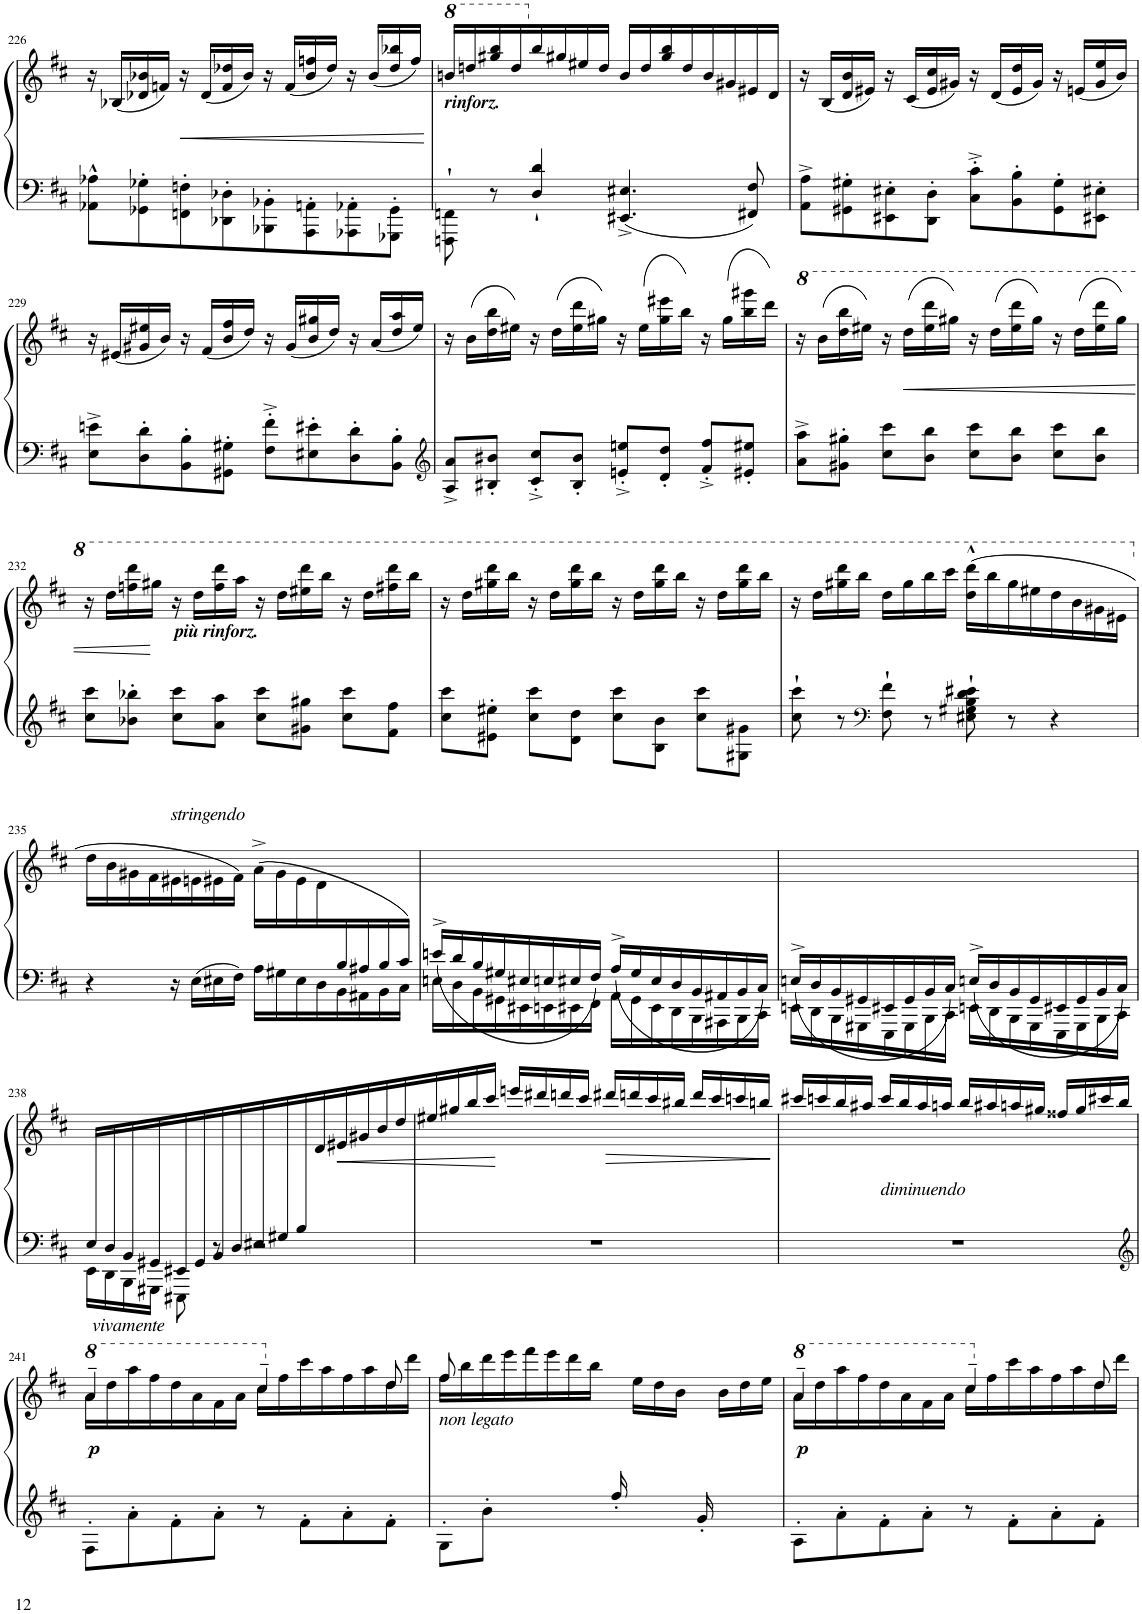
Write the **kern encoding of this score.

**kern	**kern	**dynam
*part1	*part1	*part1
*staff2	*staff1	*staff1/2
*I"Piano	*	*
*I'Pno.	*	*
!!LO:PB:g=z
*clefF4	*clefG2	*
*k[f#c#]	*k[f#c#]	*
*M4/4	*M4/4	*
*met(c)	*met(c)	*
=226	=226	=226
8AA-X\^^ 8A-X\^^L	16r	.
.	(16B-X/LL	.
8GG-X\' 8G-X\'	16d-X/ 16b-X/	.
.	16fn/JJ)	.
!	!	!LO:HP:b
8FFn\' 8Fn\'	16r	<
.	(16d-/LL	.
8DD-X\' 8D-X\'	16f/ 16dd-X/	.
.	16b-/JJ)	.
8BBB-X\' 8BB-X\'	16r	.
.	(16f/LL	.
8AAA\' 8AAn\'	16b-/ 16ffn/	.
.	16dd-/JJ)	.
8AAA-X\' 8AA-X\'	16r	.
.	(16b-/LL	.
8GGG-X\' 8GG-\'J	16dd-/ 16bb-X/	.
.	16ff/JJ)	.
.	.	[
=227	=227	=227
*	*8va	*
!	!LO:TX:b:Bi:t=rinforz.	!
8FFFn\` 8FFn\`	16bbn/LL	.
.	16dddn/	.
8r	16ggg#X/ 16bbb/	.
.	16ddd/	.
*	*X8va	*
4D/` 4d/`	16bb/	.
.	16gg#X/	.
.	16ee#X/	.
.	16dd/JJ	.
4.EE#X/^ 4.E#X/^	16b/LL	.
.	16dd/	.
.	16gg#/ 16bb/	.
.	16dd/	.
.	16b/	.
.	16g#X/	.
8FF#X/ 8F#/	16e#X/	.
.	16d/JJ	.
=228	=228	=228
8AA\^ 8A\^L	16r	.
.	(16B/LL	.
8GG#X\' 8G#X\'	16d/ 16b/	.
.	16e#X/JJ)	.
8EE#X\' 8E#X\'	16r	.
.	(16c#/LL	.
8DD\' 8D\'J	16e#/ 16cc#/	.
.	16g#X/JJ)	.
8C#\'^ 8c#\'^L	16r	.
.	(16d/LL	.
8BB\' 8B\'	16e#/ 16dd/	.
.	16g#/JJ)	.
8GG#\' 8G#\'	16r	.
.	(16en/LL	.
8EE#X\' 8E#X\'J	16g#/ 16ee/	.
.	16b/JJ)	.
!!LO:LB:g=z
=229	=229	=229
8E\^ 8en\^L	16r	.
.	(16e#X/LL	.
8D\' 8d\'	16g#X/ 16ee#X/	.
.	16b/JJ)	.
8BB\' 8B\'	16r	.
.	(16f#/LL	.
8GG#X\' 8G#X\'J	16b/ 16ff#/	.
.	16dd/JJ)	.
8F#\'^ 8f#\'^L	16r	.
.	(16g#/LL	.
8E#X\' 8e#X\'	16b/ 16gg#X/	.
.	16dd/JJ)	.
8D\' 8d\'	16r	.
.	(16a/LL	.
8BB\' 8B\'J	16dd/ 16aa/	.
.	16ee#/JJ)	.
=230	=230	=230
*clefG2	*	*
8A/^ 8a/^L	16r	.
.	(16b\LL	.
8B#X/' 8b#X/'J	16dd\ 16bb\	.
.	16ee#X\JJ)	.
8c#/'^ 8cc#/'^L	16r	.
.	(16dd\LL	.
8B#/' 8b#/'J	16ee#\ 16ddd\	.
.	16gg#X\JJ)	.
8en/'^ 8een/'^L	16r	.
.	(16ee#\LL	.
8d/' 8dd/'J	16gg#\ 16eee#X\	.
.	16bb\JJ)	.
8f#/'^ 8ff#/'^L	16r	.
.	(16gg#\LL	.
8e#X/' 8ee#X/'J	16bb\ 16ggg#X\	.
.	16ddd\JJ)	.
=231	=231	=231
*	*8va	*
8a\^ 8aa\^L	16r	.
.	(16bb\LL	.
8g#X\' 8gg#X\'J	16ddd\ 16bbb\	.
.	16eee#X\JJ)	.
8cc#\ 8ccc#\L	16r	.
!	!	!LO:HP:b
.	(16ddd\LL	<
8b\ 8bb\J	16eee#\ 16dddd\	.
.	16ggg#X\JJ)	.
8cc#\ 8ccc#\L	16r	.
.	(16ddd\LL	.
8b\ 8bb\J	16eee#\ 16dddd\	.
.	16ggg#\JJ)	.
8cc#\ 8ccc#\L	16r	.
.	(16ddd\LL	.
8b\ 8bb\J	16eee#\ 16dddd\	.
.	16ggg#\JJ)	.
!!LO:LB:g=z
=232	=232	=232
8cc#\ 8ccc#\L	16r	.
.	16ddd\LL	.
8b-X\' 8bb-X\'J	16fffn\ 16dddd\	.
.	16ggg#X\JJ	.
!	!LO:TX:b:Bi:t=più rinforz.	!
8cc#\ 8ccc#\L	16r	[
.	16ddd\LL	.
8a\ 8aa\J	16fff\ 16dddd\	.
.	16aaa\JJ	.
8cc#\ 8ccc#\L	16r	.
.	16ddd\LL	.
8g#X\ 8gg#X\J	16eee#X\ 16dddd\	.
.	16bbb\JJ	.
8cc#\ 8ccc#\L	16r	.
.	16ddd\LL	.
8f#\ 8ff#\J	16fff#X\ 16dddd\	.
.	16bbb\JJ	.
=233	=233	=233
8cc#\ 8ccc#\L	16r	.
.	16ddd\LL	.
8e#X\' 8ee#X\'J	16ggg#X\ 16dddd\	.
.	16bbb\JJ	.
8cc#\ 8ccc#\L	16r	.
.	16ddd\LL	.
8d\ 8dd\J	16ggg#\ 16dddd\	.
.	16bbb\JJ	.
8cc#\ 8ccc#\L	16r	.
.	16ddd\LL	.
8B\ 8b\J	16ggg#\ 16dddd\	.
.	16bbb\JJ	.
8cc#\ 8ccc#\L	16r	.
.	16ddd\LL	.
8G#X\ 8g#X\J	16ggg#\ 16dddd\	.
.	16bbb\JJ	.
=234	=234	=234
8cc#\` 8ccc#\`	16r	.
.	16ddd\LL	.
8r	16ggg#X\ 16dddd\	.
.	16bbb\JJ	.
*clefF4	*	*
8F#\` 8f#\`	16ddd\LL	.
.	16ggg#\	.
8r	16bbb\	.
.	16cccc#\JJ	.
8E#X\~`^^ 8G#X\~`^^ 8B\~`^^ 8d\~`^^ 8e#X\~`^^	(16ddd\^^ 16dddd\^^LL	.
.	16bbb\	.
8r	16ggg#\	.
.	16eee#X\	.
4r	16ddd\	.
.	16bb\	.
.	16gg#X\	.
.	16ee#X\JJ	.
!!LO:LB:g=z
=235	=235	=235
*^	*	*
*	*	*X8va	*
2.ryy	4r	16dd\LL	.
.	.	16b\	.
.	.	16g#X\	.
.	.	16f#\	.
!	!	!LO:TX:a:i:t=stringendo	!
.	16r	16e#X\	.
.	16E\LL	16en\	.
.	16E#X\	16e#X\	.
.	16F#\JJ	16f#\JJ)	.
.	16A\LL	(16a^\LL	.
.	16G#X\	16g#\	.
.	16E#\	16e#\	.
.	16D\	16d\	.
16B/	16BB\	4ryy	.
16A#X/	16AA#X\	.	.
16B/	16BB\	.	.
16c#/JJ)	16C#\JJ	.	.
=236	=236	=236	=236
16en^>/LL	16En\LL	1ryy	.
16d/	16D\	.	.
16B/	16BB\	.	.
16G#X/	16GG#X\	.	.
16E#X/	16EE#X\	.	.
16En/	16EEn\	.	.
16E#X/	16EE#X\	.	.
16F#/JJ	16FF#\JJ	.	.
16A^>/LL	16AA\LL	.	.
16G#/	16GG#\	.	.
16E#/	16EE#\	.	.
16D/	16DD\	.	.
16BB/	16BBB\	.	.
16AA#X/	16AAA#X\	.	.
16BB/	16BBB\	.	.
16C#/JJ	16CC#\JJ	.	.
=237	=237	=237	=237
16En^>/LL	16EEn\LL	1ryy	.
16D/	16DD\	.	.
16BB/	16BBB\	.	.
16GG#X/	16GGG#X\	.	.
16EE#X/	16EEE\	.	.
16GG#/	16GGG#\	.	.
16BB/	16BBB\	.	.
16C#/JJ	16CC#\JJ	.	.
16En^>/LL	16EEn\LL	.	.
16D/	16DD\	.	.
16BB/	16BBB\	.	.
16GG#/	16GGG#\	.	.
16EE#X/	16EEE\	.	.
16GG#/	16GGG#\	.	.
16BB/	16BBB\	.	.
16C#/JJ	16CC#\JJ	.	.
!!LO:LB:g=z
=238	=238	=238	=238
16E/LL	16EE\LL	8.ryy	.
16D/	16DD\	.	.
16BB/	16BBB\	.	.
16GG#X/	16GGG#X\JJ	.	.
16EE#X/	8EEE#X\	.	.
16GG#/	.	.	.
16BB/	8r	.	.
16D/	.	.	.
16E#X/	2r	.	.
16G#X/	.	.	.
16B/	.	.	.
4ryy	.	16d/	.
!	!	!	!LO:HP:b
.	.	16e#X/	<
.	.	16g#X/	.
.	.	16b/	.
16ryy	.	16dd/	.
*v	*v	*	*
=239	=239	=239
1r	16ee#X/	.
.	16gg#X/	.
.	16bb/	.
.	16ccc#/JJ	.
.	16eeen/LL	[
.	16ddd#X/	.
.	16dddn/	.
.	16ccc#/JJ	.
!	!	!LO:HP:b
.	16ddd#X/LL	>
.	16dddn/	.
.	16ccc#/	.
.	16bb#X/JJ	.
.	16ddd/LL	.
.	16ccc#/	.
.	16cccn/	.
.	16bbn/JJ	.
.	.	]
=240	=240	=240
1r	16ccc#X/LL	.
.	16cccn/	.
.	16bb/	.
.	16aa#X/JJ	.
!	!LO:TX:b:i:t=diminuendo	!
.	16ccc/LL	.
.	16bb/	.
.	16aa#/	.
.	16aan/JJ	.
.	16bb/LL	.
.	16aa#X/	.
.	16aan/	.
.	16gg#X/JJ	.
.	16ff##X/LL	.
.	16gg#/	.
.	16ccc#X/	.
.	16bb/JJ	.
!!LO:LB:g=z
=241	=241	=241
*clefG2	*	*
*	*8va	*
*	*^	*
!	!LO:TX:a:i:t=vivamente	!	!
!	!	!	!LO:DY:b
8F#'\L	16aa\LL	4aa~>/	p
.	16ddd\	.	.
8a'\	16aaa\	.	.
.	16fff#\	.	.
8f#'\	16ddd\	4ryy	.
.	16aa\	.	.
8a'\J	16ff#\	.	.
.	16aa\JJ	.	.
*	*X8va	*	*
8r	16cc#\LL	4cc#~>/	.
.	16ff#\	.	.
8f#'\L	16ccc#\	.	.
.	16aa\	.	.
8a'\	16ff#\	8ryy	.
.	16aa\	.	.
8f#'\J	16dd\	8dd/	.
.	16ddd\JJ	.	.
=242	=242	=242	=242
*^	*	*	*
!	!	!LO:TX:b:i:t=non legato	!	!
2ryy	8G'\L	16ff#\LL	8ff#/	.
.	.	16bb\	.	.
.	8b'\J	16ddd\	2..ryy	.
.	.	16eee\	.	.
.	2.ryy	16fff#\	.	.
.	.	16eee\	.	.
.	.	16ddd\	.	.
.	.	16bb\JJ	.	.
16ff#'</	.	16ryy	.	.
8.ryy	.	16ee\LL	.	.
.	.	16dd\	.	.
.	.	16b\JJ	.	.
16g'</	.	16ryy	.	.
8.ryy	.	16b\LL	.	.
.	.	16dd\	.	.
.	.	16ee\JJ	.	.
*v	*v	*	*	*
=243	=243	=243	=243
*	*8va	*	*
!	!	!	!LO:DY:b
8A'\L	16aa\LL	4aa~>/	p
.	16ddd\	.	.
8a'\	16aaa\	.	.
.	16fff#\	.	.
8f#'\	16ddd\	4ryy	.
.	16aa\	.	.
8a'\J	16ff#\	.	.
.	16aa\JJ	.	.
*	*X8va	*	*
8r	16cc#\LL	4cc#~>/	.
.	16ff#\	.	.
8f#'\L	16ccc#\	.	.
.	16aa\	.	.
8a'\	16ff#\	8ryy	.
.	16aa\	.	.
8f#'\J	16dd\	8dd/	.
.	16ddd\JJ	.	.
*	*v	*v	*
=	=	=
*-	*-	*-
